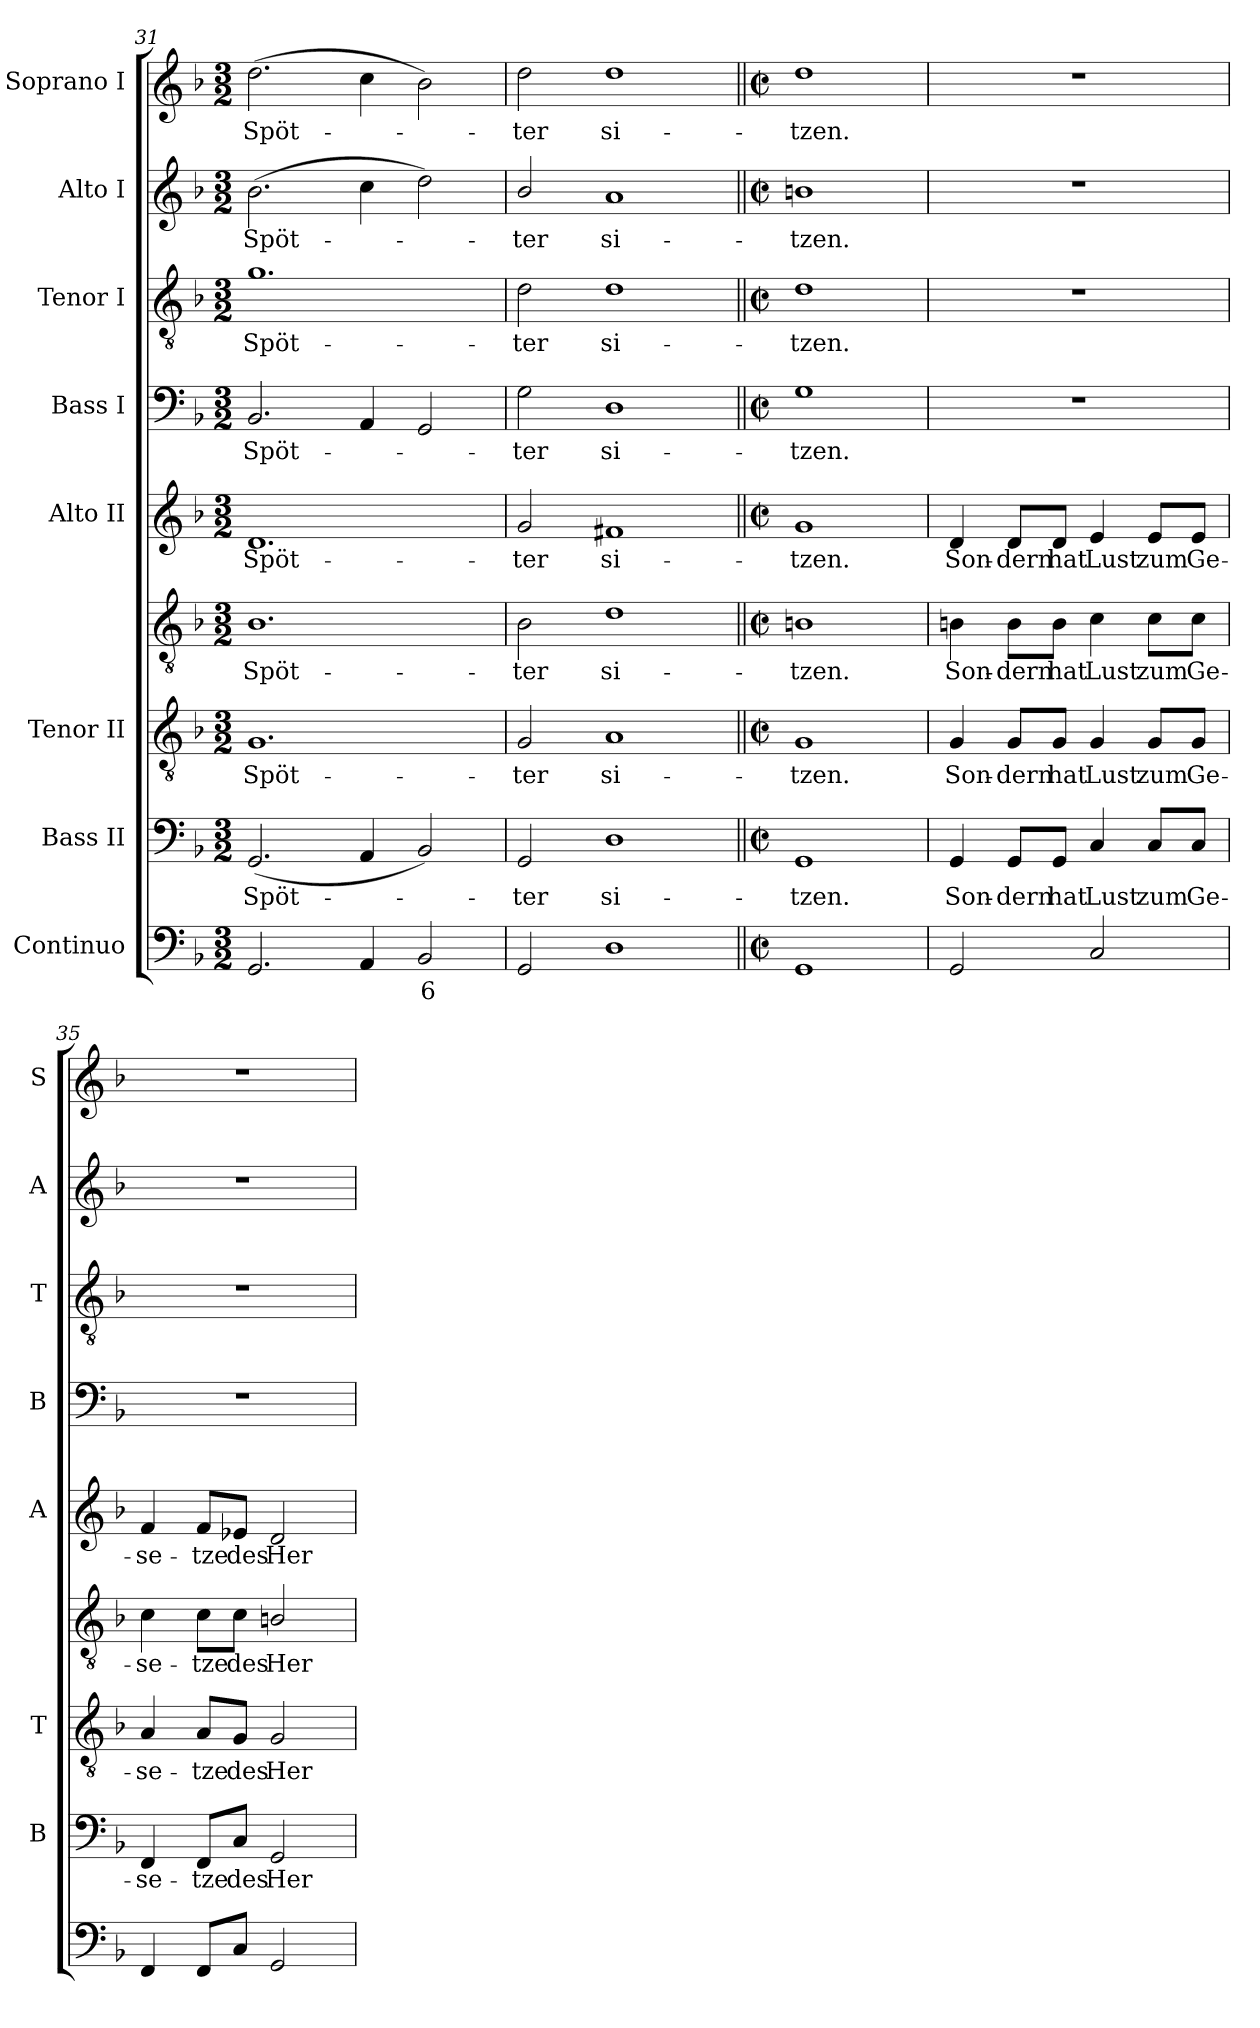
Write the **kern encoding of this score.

**kern	**text	**kern	**text	**kern	**text	**kern	**text	**kern	**text	**kern	**text	**kern	**text	**kern	**text	**kern	**text
*part8	*part8	*part7	*part7	*part6	*part6	*part6	*part6	*part5	*part5	*part4	*part4	*part3	*part3	*part2	*part2	*part1	*part1
*staff9	*staff9	*staff8	*staff8	*staff7	*staff7	*staff6	*staff6	*staff5	*staff5	*staff4	*staff4	*staff3	*staff3	*staff2	*staff2	*staff1	*staff1
*I"Continuo	*	*I"Bass II	*	*I"Tenor II	*	*	*	*I"Alto II	*	*I"Bass I	*	*I"Tenor I	*	*I"Alto I	*	*I"Soprano I	*
*	*	*I'B	*	*I'T	*	*	*	*I'A	*	*I'B	*	*I'T	*	*I'A	*	*I'S	*
*clefF4	*	*clefF4	*	*clefGv2	*	*clefGv2	*	*clefG2	*	*clefF4	*	*clefGv2	*	*clefG2	*	*clefG2	*
*k[b-]	*	*k[b-]	*	*k[b-]	*	*k[b-]	*	*k[b-]	*	*k[b-]	*	*k[b-]	*	*k[b-]	*	*k[b-]	*
*F:	*	*F:	*	*F:	*	*F:	*	*F:	*	*F:	*	*F:	*	*F:	*	*F:	*
*M3/2	*	*M3/2	*	*M3/2	*	*M3/2	*	*M3/2	*	*M3/2	*	*M3/2	*	*M3/2	*	*M3/2	*
=31	=31	=31	=31	=31	=31	=31	=31	=31	=31	=31	=31	=31	=31	=31	=31	=31	=31
!	!	!	!LO:LY:b	!	!LO:LY:b	!	!LO:LY:b	!	!LO:LY:b	!	!LO:LY:b	!	!LO:LY:b	!	!LO:LY:b	!	!LO:LY:b
2.GG	.	(<2.GG	Spöt-	1.G	-Spöt-	1.B-	Spöt-	1.d	Spöt-	2.BB-	Spöt-	1.g	Spöt-	(>2.b-	Spöt-	(>2.dd	Spöt-
4AA	.	4AA	.	.	.	.	.	.	.	4AA	.	.	.	4cc	.	4cc	.
!	!LO:LY:b	!	!	!	!	!	!	!	!	!	!	!	!	!	!	!	!
2BB-	6	2BB-)	.	.	.	.	.	.	.	2GG	.	.	.	2dd)	.	2b-)	.
=32	=32	=32	=32	=32	=32	=32	=32	=32	=32	=32	=32	=32	=32	=32	=32	=32	=32
!	!	!	!LO:LY:b	!	!LO:LY:b	!	!LO:LY:b	!	!LO:LY:b	!	!LO:LY:b	!	!LO:LY:b	!	!LO:LY:b	!	!LO:LY:b
2GG	.	2GG	ter	2G	-ter	2B-	-ter	2g	-ter	2G	ter	2d	-ter	2b-/	ter	2dd	ter
!	!	!	!LO:LY:b	!	!LO:LY:b	!	!LO:LY:b	!	!LO:LY:b	!	!LO:LY:b	!	!LO:LY:b	!	!LO:LY:b	!	!LO:LY:b
1D	.	1D	si-	1A	si-	1d	si-	1f#X	si-	1D	si-	1d	si-	1a	si-	1dd	si-
=33||	=33||	=33||	=33||	=33||	=33||	=33||	=33||	=33||	=33||	=33||	=33||	=33||	=33||	=33||	=33||	=33||	=33||
*M2/2	*	*M2/2	*	*M2/2	*	*M2/2	*	*M2/2	*	*M2/2	*	*M2/2	*	*M2/2	*	*M2/2	*
*met(c|)	*	*met(c|)	*	*met(c|)	*	*met(c|)	*	*met(c|)	*	*met(c|)	*	*met(c|)	*	*met(c|)	*	*met(c|)	*
!	!	!	!LO:LY:b	!	!LO:LY:b	!	!LO:LY:b	!	!LO:LY:b	!	!LO:LY:b	!	!LO:LY:b	!	!LO:LY:b	!	!LO:LY:b
1GG	.	1GG	-tzen.	1G	tzen.	1Bn	-tzen.	1g	-tzen.	1G	-tzen.	1d	-tzen.	1bn	-tzen.	1dd	-tzen.
=34	=34	=34	=34	=34	=34	=34	=34	=34	=34	=34	=34	=34	=34	=34	=34	=34	=34
!	!	!	!LO:LY:b	!	!LO:LY:b	!	!LO:LY:b	!	!LO:LY:b	!	!	!	!	!	!	!	!
2GG	.	4GG	Son-	4G	-Son-	4Bn	Son-	4d	Son-	1r	.	1r	.	1r	.	1r	.
!	!	!	!LO:LY:b	!	!LO:LY:b	!	!LO:LY:b	!	!LO:LY:b	!	!	!	!	!	!	!	!
.	.	8GG/L	-dern	8G/L	-dern	8B\L	-dern	8d/L	-dern	.	.	.	.	.	.	.	.
!	!	!	!LO:LY:b	!	!LO:LY:b	!	!LO:LY:b	!	!LO:LY:b	!	!	!	!	!	!	!	!
.	.	8GG/J	hat	8G/J	hat	8B\J	hat	8d/J	hat	.	.	.	.	.	.	.	.
!	!	!	!LO:LY:b	!	!LO:LY:b	!	!LO:LY:b	!	!LO:LY:b	!	!	!	!	!	!	!	!
2C	.	4C	Lust	4G	Lust	4c	Lust	4e	Lust	.	.	.	.	.	.	.	.
!	!	!	!LO:LY:b	!	!LO:LY:b	!	!LO:LY:b	!	!LO:LY:b	!	!	!	!	!	!	!	!
.	.	8C/L	zum	8G/L	zum	8c\L	zum	8e/L	zum	.	.	.	.	.	.	.	.
!	!	!	!LO:LY:b	!	!LO:LY:b	!	!LO:LY:b	!	!LO:LY:b	!	!	!	!	!	!	!	!
.	.	8C/J	Ge-	8G/J	Ge-	8c\J	Ge-	8e/J	Ge-	.	.	.	.	.	.	.	.
=35	=35	=35	=35	=35	=35	=35	=35	=35	=35	=35	=35	=35	=35	=35	=35	=35	=35
!	!	!	!LO:LY:b	!	!LO:LY:b	!	!LO:LY:b	!	!LO:LY:b	!	!	!	!	!	!	!	!
4FF	.	4FF	-se-	4A	-se-	4c	-se-	4f	-se-	1r	.	1r	.	1r	.	1r	.
!	!	!	!LO:LY:b	!	!LO:LY:b	!	!LO:LY:b	!	!LO:LY:b	!	!	!	!	!	!	!	!
8FFL	.	8FF/L	-tze	8A/L	-tze	8c\L	-tze	8f/L	-tze	.	.	.	.	.	.	.	.
!	!	!	!LO:LY:b	!	!LO:LY:b	!	!LO:LY:b	!	!LO:LY:b	!	!	!	!	!	!	!	!
8CJ	.	8C/J	des	8G/J	des	8c\J	des	8e-X/J	des	.	.	.	.	.	.	.	.
!	!	!	!LO:LY:b	!	!LO:LY:b	!	!LO:LY:b	!	!LO:LY:b	!	!	!	!	!	!	!	!
2GG	.	2GG	Her-	2G	Her-	2Bn/	Her-	2d	Her-	.	.	.	.	.	.	.	.
=	=	=	=	=	=	=	=	=	=	=	=	=	=	=	=	=	=
*-	*-	*-	*-	*-	*-	*-	*-	*-	*-	*-	*-	*-	*-	*-	*-	*-	*-
